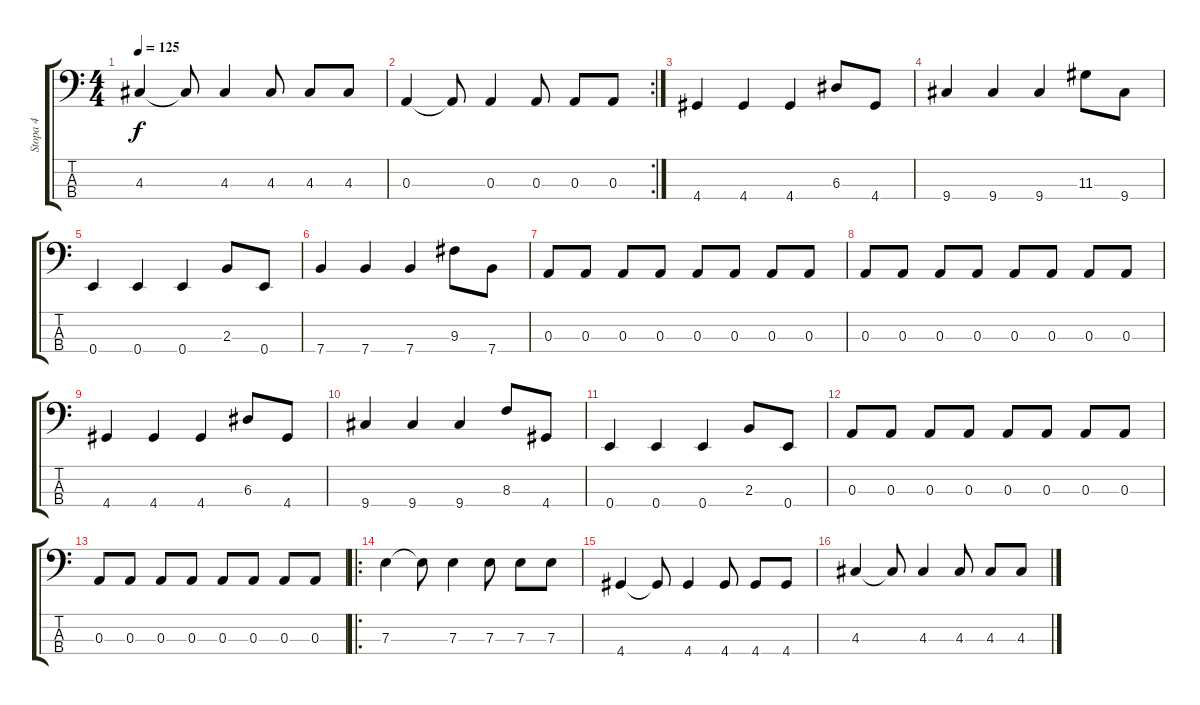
\track ("Stopa 4" "Stopa 4") {instrument electricbassfinger}
\staff {score tabs}
\tuning (G2 D2 A1 E1) {hide}
\ts (4 4)
\tempo 125
\clef f4
\ks c
4.3.4{dy f} 4.3{t}.8 4.3.4 4.3.8 4.3.8 4.3.8 |
\rc 2
0.3.4 0.3{t}.8 0.3.4 0.3.8 0.3.8 0.3.8 |
4.4.4 4.4.4 4.4.4 6.3.8 4.4.8 |
9.4.4 9.4.4 9.4.4 11.3.8 9.4.8 |
0.4.4 0.4.4 0.4.4 2.3.8 0.4.8 |
7.4.4 7.4.4 7.4.4 9.3.8 7.4.8 |
0.3.8 0.3.8 0.3.8 0.3.8 0.3.8 0.3.8 0.3.8 0.3.8 |
0.3.8 0.3.8 0.3.8 0.3.8 0.3.8 0.3.8 0.3.8 0.3.8 |
4.4.4 4.4.4 4.4.4 6.3.8 4.4.8 |
9.4.4 9.4.4 9.4.4 8.3.8 4.4.8 |
0.4.4 0.4.4 0.4.4 2.3.8 0.4.8 |
0.3.8 0.3.8 0.3.8 0.3.8 0.3.8 0.3.8 0.3.8 0.3.8 |
0.3.8 0.3.8 0.3.8 0.3.8 0.3.8 0.3.8 0.3.8 0.3.8 |
\ro
7.3.4 7.3{t}.8 7.3.4 7.3.8 7.3.8 7.3.8 |
4.4.4 4.4{t}.8 4.4.4 4.4.8 4.4.8 4.4.8 |
4.3.4 4.3{t}.8 4.3.4 4.3.8 4.3.8 4.3.8
